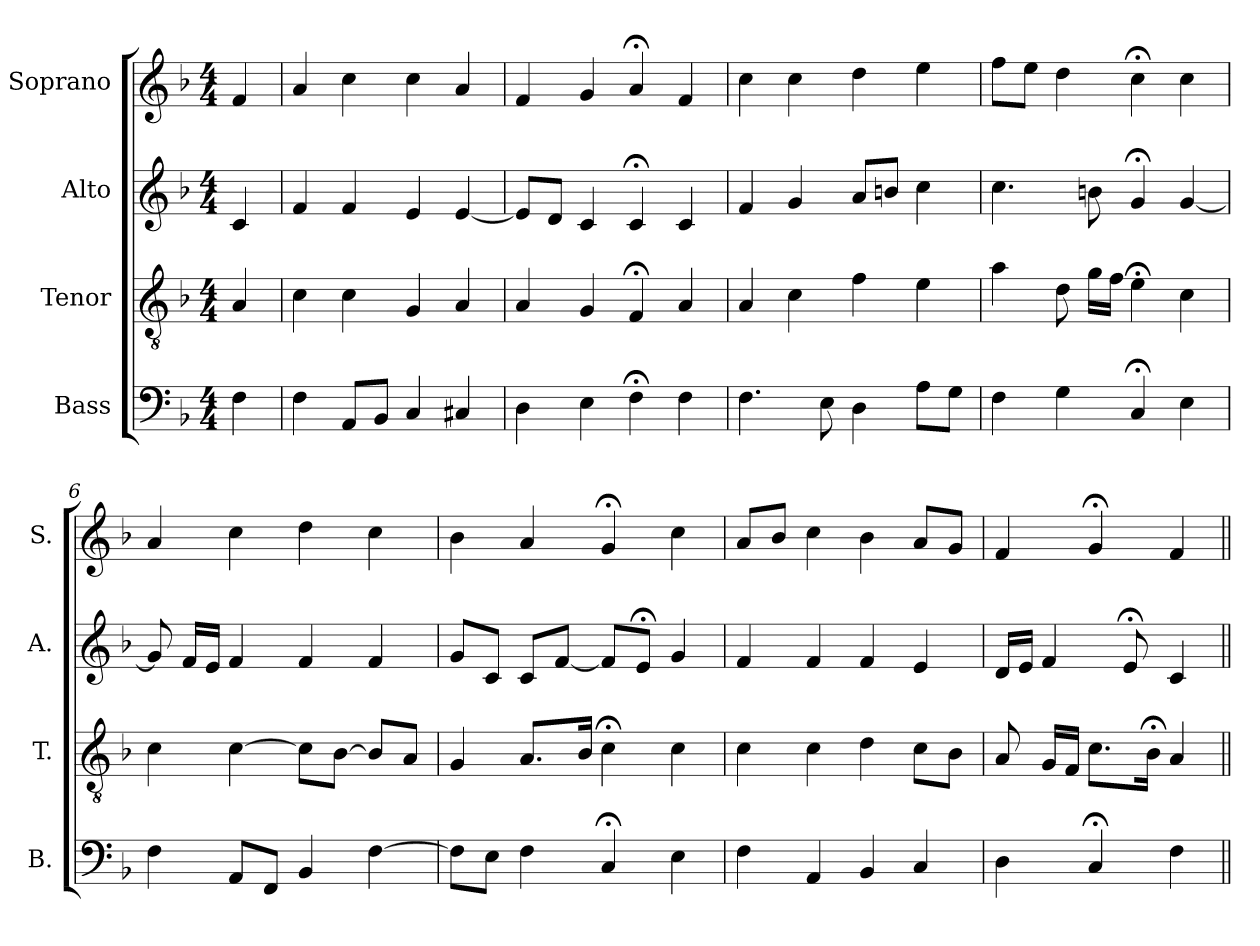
**kern	**kern	**kern	**kern
*part4	*part3	*part2	*part1
*staff4	*staff3	*staff2	*staff1
*I"Bass	*I"Tenor	*I"Alto	*I"Soprano
*I'B.	*I'T.	*I'A.	*I'S.
*clefF4	*clefGv2	*clefG2	*clefG2
*	*ITrd7c12	*	*
*k[b-]	*k[b-]	*k[b-]	*k[b-]
*F:	*F:	*F:	*F:
*M4/4	*M4/4	*M4/4	*M4/4
=1	=1	=1	=1
4F\	4AA/	4c/	4f/
=2	=2	=2	=2
4F\	4C\	4f/	4a/
8AA/L	4C\	4f/	4cc\
8BB-/J	.	.	.
4C/	4GG/	4e/	4cc\
4C#X/	4AA/	[4e/	4a/
=3	=3	=3	=3
4D\	4AA/	8e/L]	4f/
.	.	8d/J	.
4E\	4GG/	4c/	4g/
4F;<\	4FF;</	4c;</	4a;</
4F\	4AA/	4c/	4f/
=4	=4	=4	=4
4.F\	4AA/	4f/	4cc\
.	4C\	4g/	4cc\
8E\	.	.	.
4D\	4F\	8a/L	4dd\
.	.	8bn/J	.
8A\L	4E\	4cc\	4ee\
8G\J	.	.	.
=5	=5	=5	=5
4F\	4A\	4.cc\	8ff\L
.	.	.	8ee\J
4G\	8D\	.	4dd\
.	16G\LL	8bn\	.
.	16F\JJ	.	.
4C;</	4E;<\	4g;</	4cc;<\
4E\	4C\	[4g/	4cc\
!!LO:LB:g=z
=6	=6	=6	=6
4F\	4C\	8g/]	4a/
.	.	16f/LL	.
.	.	16e/JJ	.
8AA/L	[4C\	4f/	4cc\
8FF/J	.	.	.
4BB-/	8C\L]	4f/	4dd\
.	[8BB-\J	.	.
[4F\	8BB-/L]	4f/	4cc\
.	8AA/J	.	.
=7	=7	=7	=7
8F\L]	4GG/	8g/L	4b-\
8E\J	.	8c/J	.
4F\	8.AA/L	8c/L	4a/
.	.	[8f/J	.
.	16BB-/Jk	.	.
4C;</	4C;<\	8f/L]	4g;</
.	.	8e;</J	.
4E\	4C\	4g/	4cc\
=8	=8	=8	=8
4F\	4C\	4f/	8a/L
.	.	.	8b-/J
4AA/	4C\	4f/	4cc\
4BB-/	4D\	4f/	4b-\
4C/	8C\L	4e/	8a/L
.	8BB-\J	.	8g/J
=9	=9	=9	=9
4D\	8AA/	16d/LL	4f/
.	.	16e/JJ	.
.	16GG/LL	4f/	.
.	16FF/JJ	.	.
4C;</	8.C\L	.	4g;</
.	.	8e;</	.
.	16BB-;<\Jk	.	.
4F\	4AA/	4c/	4f/
=||	=||	=||	=||
*-	*-	*-	*-
